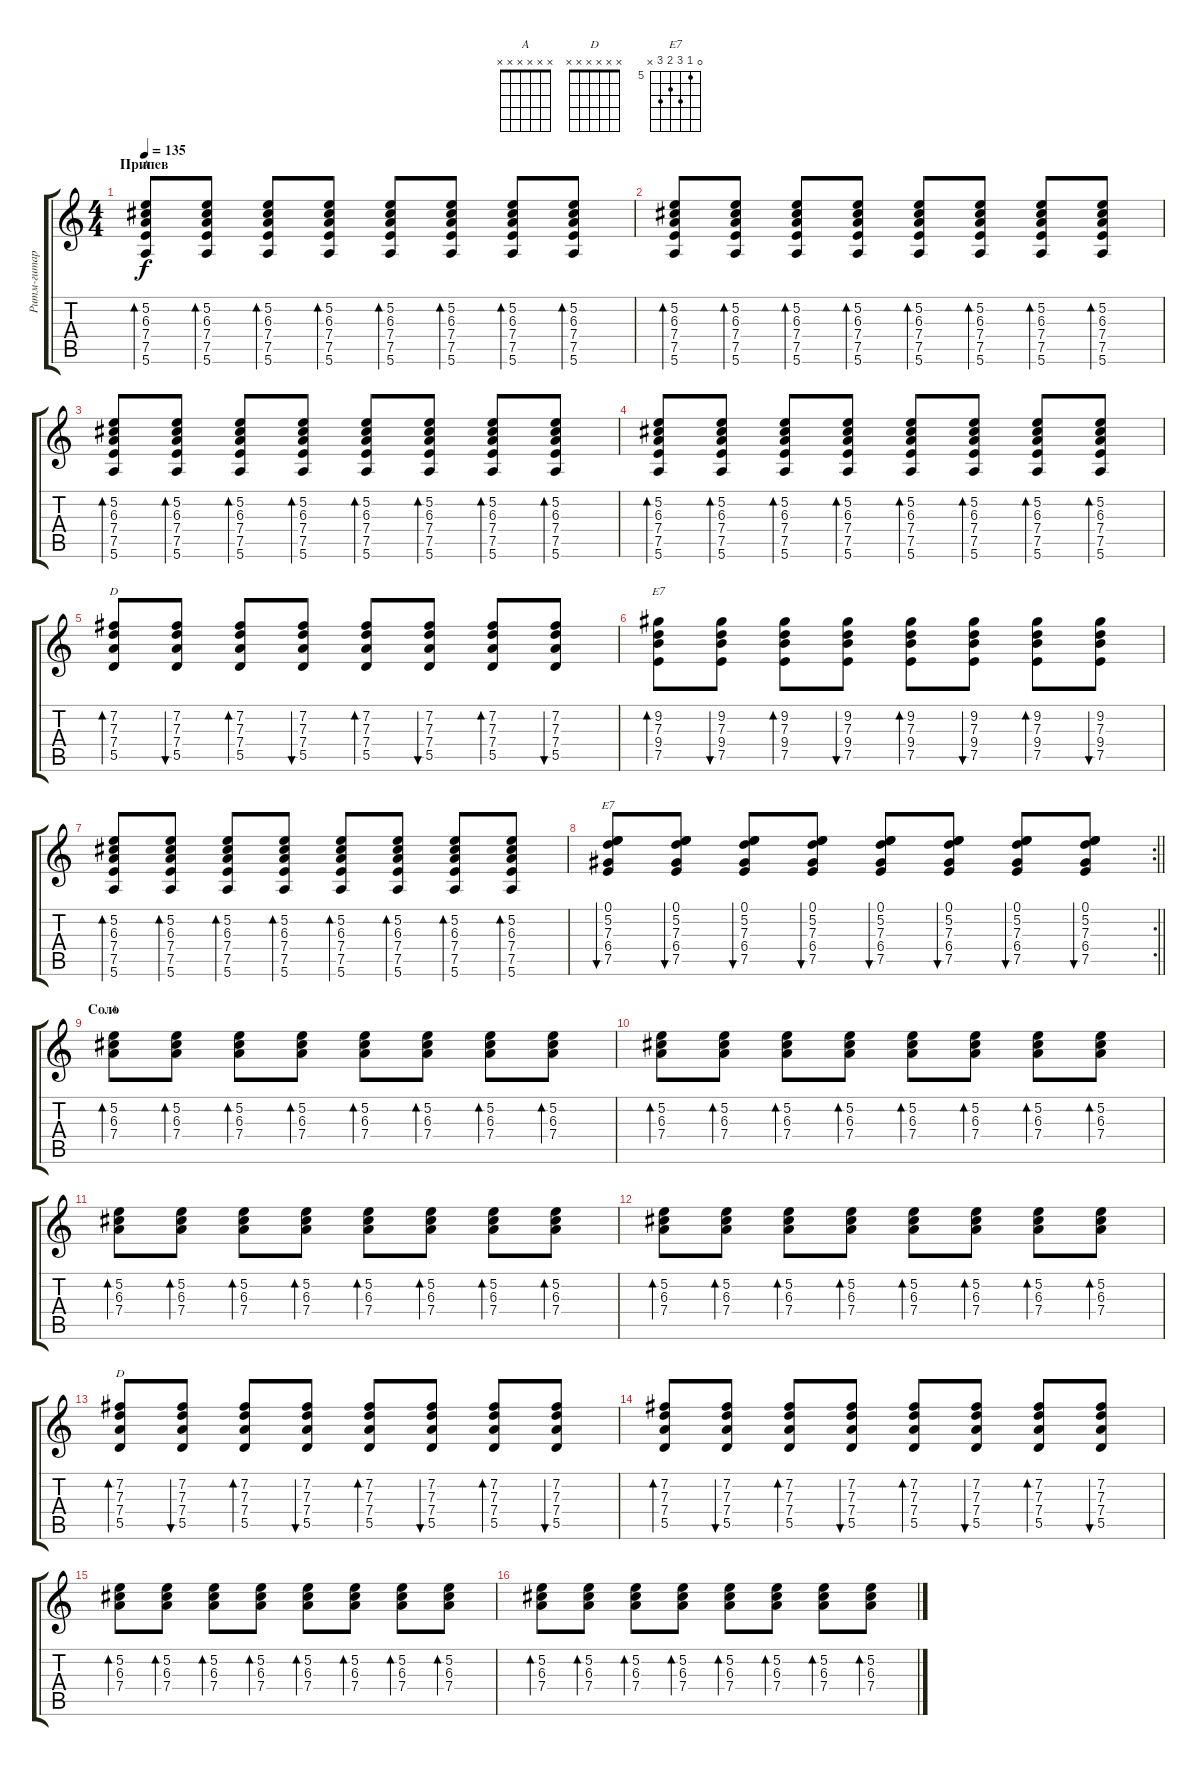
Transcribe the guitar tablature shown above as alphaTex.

\track ("Ритм-гитара" "Ритм-гитар") {instrument acousticguitarsteel}
\staff {score tabs}
\tuning (E4 B3 G3 D3 A2 E2) {hide}
\chord ("A" 5 5 6 7 7 5) {firstfret 5 barre 5}
\chord ("D" 5 7 7 7 5 x) {firstfret 5 barre 5}
\chord ("E7" 7 9 7 9 7 0) {firstfret 7 barre 7}
\chord ("E7" 0 5 7 6 7 x) {firstfret 5}
\chord ("A" x x x x x x)
\chord ("D" x x x x x x)
\ts (4 4)
\section ("" "Припев")
\tempo 135
\clef g2
\ks c
(5.2 6.3 7.4 7.5 5.6).8{bd 60 ch "A" dy f} (5.2 6.3 7.4 7.5 5.6).8{bd 60} (5.2 6.3 7.4 7.5 5.6).8{bd 60} (5.2 6.3 7.4 7.5 5.6).8{bd 60} (5.2 6.3 7.4 7.5 5.6).8{bd 60} (5.2 6.3 7.4 7.5 5.6).8{bd 60} (5.2 6.3 7.4 7.5 5.6).8{bd 60} (5.2 6.3 7.4 7.5 5.6).8{bd 60} |
(5.2 6.3 7.4 7.5 5.6).8{bd 60} (5.2 6.3 7.4 7.5 5.6).8{bd 60} (5.2 6.3 7.4 7.5 5.6).8{bd 60} (5.2 6.3 7.4 7.5 5.6).8{bd 60} (5.2 6.3 7.4 7.5 5.6).8{bd 60} (5.2 6.3 7.4 7.5 5.6).8{bd 60} (5.2 6.3 7.4 7.5 5.6).8{bd 60} (5.2 6.3 7.4 7.5 5.6).8{bd 60} |
(5.2 6.3 7.4 7.5 5.6).8{bd 60} (5.2 6.3 7.4 7.5 5.6).8{bd 60} (5.2 6.3 7.4 7.5 5.6).8{bd 60} (5.2 6.3 7.4 7.5 5.6).8{bd 60} (5.2 6.3 7.4 7.5 5.6).8{bd 60} (5.2 6.3 7.4 7.5 5.6).8{bd 60} (5.2 6.3 7.4 7.5 5.6).8{bd 60} (5.2 6.3 7.4 7.5 5.6).8{bd 60} |
(5.2 6.3 7.4 7.5 5.6).8{bd 60} (5.2 6.3 7.4 7.5 5.6).8{bd 60} (5.2 6.3 7.4 7.5 5.6).8{bd 60} (5.2 6.3 7.4 7.5 5.6).8{bd 60} (5.2 6.3 7.4 7.5 5.6).8{bd 60} (5.2 6.3 7.4 7.5 5.6).8{bd 60} (5.2 6.3 7.4 7.5 5.6).8{bd 60} (5.2 6.3 7.4 7.5 5.6).8{bd 60} |
(7.2 7.3 7.4 5.5).8{bd 60 ch "D"} (7.2 7.3 7.4 5.5).8{bu 60} (7.2 7.3 7.4 5.5).8{bd 60} (7.2 7.3 7.4 5.5).8{bu 60} (7.2 7.3 7.4 5.5).8{bd 60} (7.2 7.3 7.4 5.5).8{bu 60} (7.2 7.3 7.4 5.5).8{bd 60} (7.2 7.3 7.4 5.5).8{bu 60} |
(9.2 7.3 9.4 7.5).8{bd 60 ch "E7"} (9.2 7.3 9.4 7.5).8{bu 60} (9.2 7.3 9.4 7.5).8{bd 60} (9.2 7.3 9.4 7.5).8{bu 60} (9.2 7.3 9.4 7.5).8{bd 60} (9.2 7.3 9.4 7.5).8{bu 60} (9.2 7.3 9.4 7.5).8{bd 60} (9.2 7.3 9.4 7.5).8{bu 60} |
(5.2 6.3 7.4 7.5 5.6).8{bd 60} (5.2 6.3 7.4 7.5 5.6).8{bd 60} (5.2 6.3 7.4 7.5 5.6).8{bd 60} (5.2 6.3 7.4 7.5 5.6).8{bd 60} (5.2 6.3 7.4 7.5 5.6).8{bd 60} (5.2 6.3 7.4 7.5 5.6).8{bd 60} (5.2 6.3 7.4 7.5 5.6).8{bd 60} (5.2 6.3 7.4 7.5 5.6).8{bd 60} |
\rc 2
\barLineRight lightlight
(0.1 5.2 7.3 6.4 7.5).8{bu 60 ch "E7"} (0.1 5.2 7.3 6.4 7.5).8{bu 60} (0.1 5.2 7.3 6.4 7.5).8{bu 60} (0.1 5.2 7.3 6.4 7.5).8{bu 60} (0.1 5.2 7.3 6.4 7.5).8{bu 60} (0.1 5.2 7.3 6.4 7.5).8{bu 60} (0.1 5.2 7.3 6.4 7.5).8{bu 60} (0.1 5.2 7.3 6.4 7.5).8{bu 60} |
\section ("" "Соло")
(5.2 6.3 7.4).8{bd 60 ch "A"} (5.2 6.3 7.4).8{bd 60} (5.2 6.3 7.4).8{bd 60} (5.2 6.3 7.4).8{bd 60} (5.2 6.3 7.4).8{bd 60} (5.2 6.3 7.4).8{bd 60} (5.2 6.3 7.4).8{bd 60} (5.2 6.3 7.4).8{bd 60} |
(5.2 6.3 7.4).8{bd 60} (5.2 6.3 7.4).8{bd 60} (5.2 6.3 7.4).8{bd 60} (5.2 6.3 7.4).8{bd 60} (5.2 6.3 7.4).8{bd 60} (5.2 6.3 7.4).8{bd 60} (5.2 6.3 7.4).8{bd 60} (5.2 6.3 7.4).8{bd 60} |
(5.2 6.3 7.4).8{bd 60} (5.2 6.3 7.4).8{bd 60} (5.2 6.3 7.4).8{bd 60} (5.2 6.3 7.4).8{bd 60} (5.2 6.3 7.4).8{bd 60} (5.2 6.3 7.4).8{bd 60} (5.2 6.3 7.4).8{bd 60} (5.2 6.3 7.4).8{bd 60} |
(5.2 6.3 7.4).8{bd 60} (5.2 6.3 7.4).8{bd 60} (5.2 6.3 7.4).8{bd 60} (5.2 6.3 7.4).8{bd 60} (5.2 6.3 7.4).8{bd 60} (5.2 6.3 7.4).8{bd 60} (5.2 6.3 7.4).8{bd 60} (5.2 6.3 7.4).8{bd 60} |
(7.2 7.3 7.4 5.5).8{bd 60 ch "D"} (7.2 7.3 7.4 5.5).8{bu 60} (7.2 7.3 7.4 5.5).8{bd 60} (7.2 7.3 7.4 5.5).8{bu 60} (7.2 7.3 7.4 5.5).8{bd 60} (7.2 7.3 7.4 5.5).8{bu 60} (7.2 7.3 7.4 5.5).8{bd 60} (7.2 7.3 7.4 5.5).8{bu 60} |
(7.2 7.3 7.4 5.5).8{bd 60} (7.2 7.3 7.4 5.5).8{bu 60} (7.2 7.3 7.4 5.5).8{bd 60} (7.2 7.3 7.4 5.5).8{bu 60} (7.2 7.3 7.4 5.5).8{bd 60} (7.2 7.3 7.4 5.5).8{bu 60} (7.2 7.3 7.4 5.5).8{bd 60} (7.2 7.3 7.4 5.5).8{bu 60} |
(5.2 6.3 7.4).8{bd 60} (5.2 6.3 7.4).8{bd 60} (5.2 6.3 7.4).8{bd 60} (5.2 6.3 7.4).8{bd 60} (5.2 6.3 7.4).8{bd 60} (5.2 6.3 7.4).8{bd 60} (5.2 6.3 7.4).8{bd 60} (5.2 6.3 7.4).8{bd 60} |
(5.2 6.3 7.4).8{bd 60} (5.2 6.3 7.4).8{bd 60} (5.2 6.3 7.4).8{bd 60} (5.2 6.3 7.4).8{bd 60} (5.2 6.3 7.4).8{bd 60} (5.2 6.3 7.4).8{bd 60} (5.2 6.3 7.4).8{bd 60} (5.2 6.3 7.4).8{bd 60}
